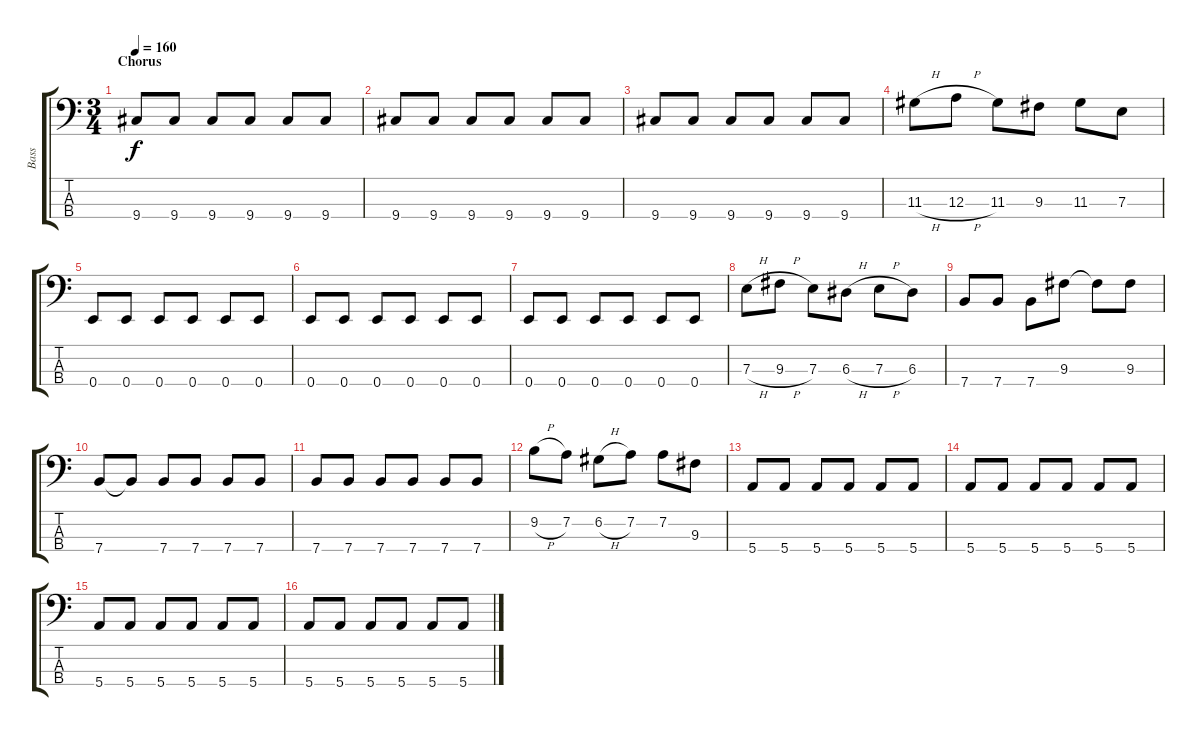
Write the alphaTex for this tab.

\track ("Bass" "Bass") {instrument electricbassfinger}
\staff {score tabs}
\tuning (G2 D2 A1 E1) {hide}
\ts (3 4)
\section ("" "Chorus")
\tempo 160
\clef f4
\ks c
9.4.8{dy f} 9.4.8 9.4.8 9.4.8 9.4.8 9.4.8 |
9.4.8 9.4.8 9.4.8 9.4.8 9.4.8 9.4.8 |
9.4.8 9.4.8 9.4.8 9.4.8 9.4.8 9.4.8 |
11.3{h}.8 12.3{h}.8 11.3.8 9.3.8 11.3.8 7.3.8 |
0.4.8 0.4.8 0.4.8 0.4.8 0.4.8 0.4.8 |
0.4.8 0.4.8 0.4.8 0.4.8 0.4.8 0.4.8 |
0.4.8 0.4.8 0.4.8 0.4.8 0.4.8 0.4.8 |
7.3{h}.8 9.3{h}.8 7.3.8 6.3{h}.8 7.3{h}.8 6.3.8 |
7.4.8 7.4.8 7.4.8 9.3.8 9.3{t}.8 9.3.8 |
7.4.8 7.4{t}.8 7.4.8 7.4.8 7.4.8 7.4.8 |
7.4.8 7.4.8 7.4.8 7.4.8 7.4.8 7.4.8 |
9.2{h}.8 7.2.8 6.2{h}.8 7.2.8 7.2.8 9.3.8 |
5.4.8 5.4.8 5.4.8 5.4.8 5.4.8 5.4.8 |
5.4.8 5.4.8 5.4.8 5.4.8 5.4.8 5.4.8 |
5.4.8 5.4.8 5.4.8 5.4.8 5.4.8 5.4.8 |
5.4.8 5.4.8 5.4.8 5.4.8 5.4.8 5.4.8
